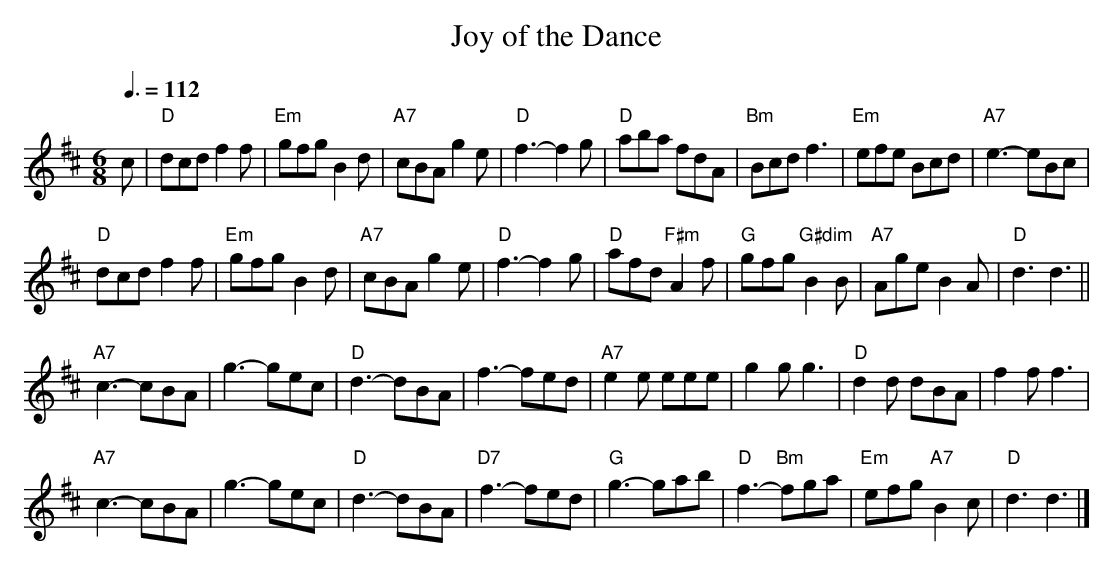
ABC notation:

X:1
T:Joy of the Dance
Q:3/8=112
M:6/8
L:1/8
K:D
c | "D"dcd f2f | "Em"gfg B2d | "A7"cBA g2e | "D"f3-f2g | "D"aba fdA | "Bm"Bcd f3 | "Em"efe Bcd | "A7"e3-eBc |
"D"dcd f2f | "Em"gfg B2d | "A7"cBA g2e | "D"f3-f2g | "D"afd "F#m"A2f | "G"gfg "G#dim"B2B | "A7"Age B2A | "D"d3 d3 ||
"A7"c3- cBA | g3-gec | "D"d3- dBA | f3- fed | "A7"e2e eee | g2g g3 | "D"d2d dBA | f2f f3 |
"A7"c3- cBA | g3- gec | "D"d3- dBA | "D7"f3- fed | "G"g3- gab | "D"f3- "Bm"fga | "Em"efg "A7"B2c | "D"d3 d3 |]
